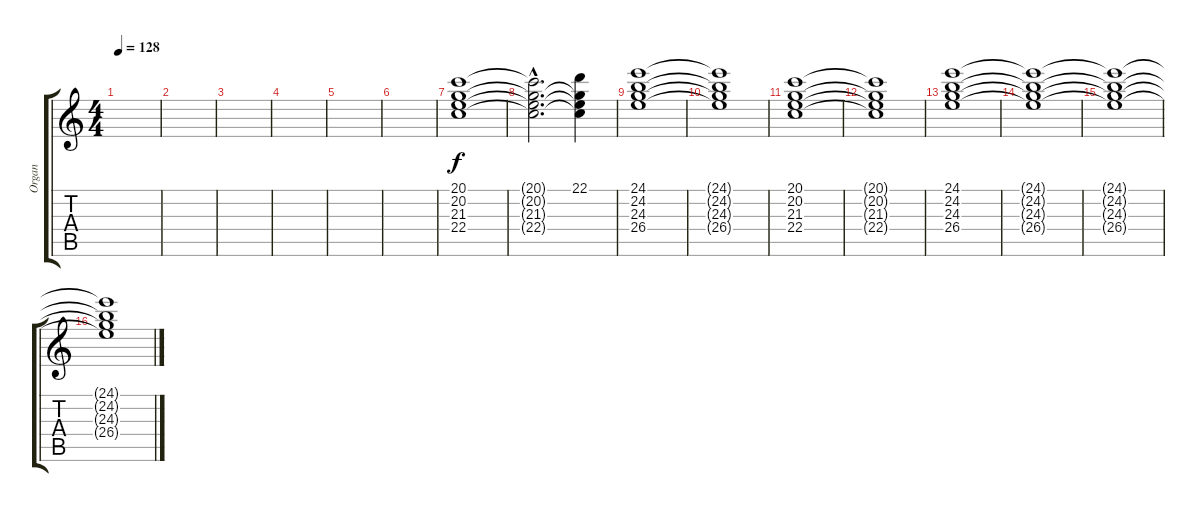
\track ("Organ" "Organ") {instrument drawbarorgan}
\staff {score tabs}
\tuning (E4 B3 G3 D3 A2 E2) {hide}
\ts (4 4)
\tempo 128
\clef g2
\ks c
|
|
|
|
|
|
(20.1 20.2 21.3 22.4).1 |
(20.1{hac t} 20.2{hac t} 21.3{hac t} 22.4{hac t}).2{d} (22.1 20.2{t} 21.3{t} 22.4{t}).4 |
(24.1 24.2 24.3 26.4).1 |
(24.1{t} 24.2{t} 24.3{t} 26.4{t}).1 |
(20.1 20.2 21.3 22.4).1 |
(20.1{t} 20.2{t} 21.3{t} 22.4{t}).1 |
(24.1 24.2 24.3 26.4).1 |
(24.1{t} 24.2{t} 24.3{t} 26.4{t}).1 |
(24.1{t} 24.2{t} 24.3{t} 26.4{t}).1 |
(24.1{t} 24.2{t} 24.3{t} 26.4{t}).1
